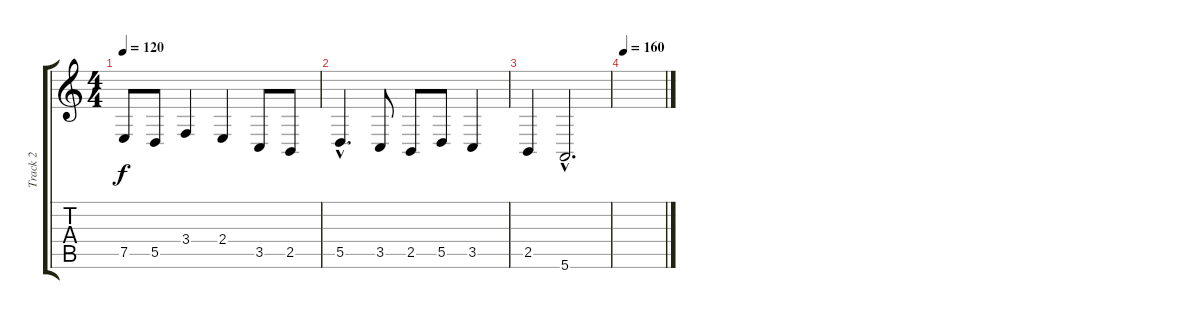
\track ("Track 2" "Track 2") {instrument stringensemble1}
\staff {score tabs}
\tuning (E4 B3 G3 D3 A2 E2) {hide}
\ts (4 4)
\tempo 120
\tempo 70
\tempo 120
\clef g2
\ks c
7.5.8{dy f instrument stringensemble1} 5.5.8 3.4.4 2.4.4 3.5.8 2.5.8 |
5.5{hac}.4{d} 3.5.8 2.5.8 5.5.8 3.5.4 |
2.5.4 5.6{hac}.2{d} |
\tempo 160
